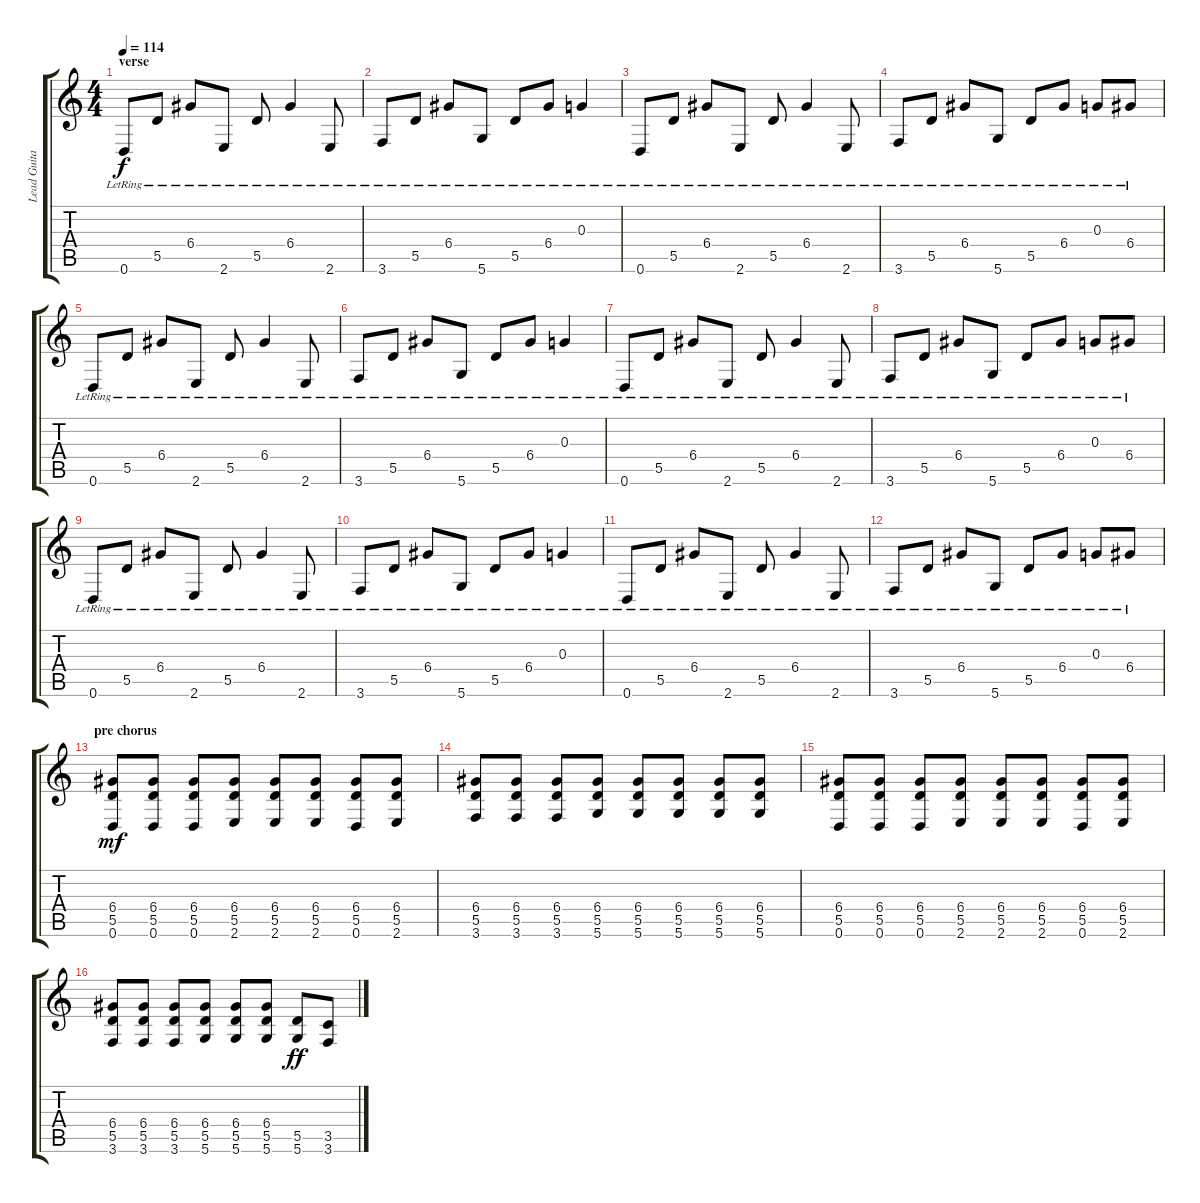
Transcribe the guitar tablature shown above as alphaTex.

\track ("Lead Guitar" "Lead Guita") {instrument electricguitarclean}
\staff {score tabs}
\tuning (E4 B3 G3 D3 A2 D2) {hide}
\ts (4 4)
\section ("" "verse")
\tempo 114
\clef g2
\ks c
0.6{lr}.8{dy f volume 13 instrument electricguitarclean} 5.5{lr}.8 6.4{lr}.8 2.6{lr}.8 5.5{lr}.8 6.4{lr}.4 2.6{lr}.8 |
3.6{lr}.8 5.5{lr}.8 6.4{lr}.8 5.6{lr}.8 5.5{lr}.8 6.4{lr}.8 0.3{lr}.4 |
0.6{lr}.8 5.5{lr}.8 6.4{lr}.8 2.6{lr}.8 5.5{lr}.8 6.4{lr}.4 2.6{lr}.8 |
3.6{lr}.8 5.5{lr}.8 6.4{lr}.8 5.6{lr}.8 5.5{lr}.8 6.4{lr}.8 0.3{lr}.8 6.4{lr}.8 |
0.6{lr}.8 5.5{lr}.8 6.4{lr}.8 2.6{lr}.8 5.5{lr}.8 6.4{lr}.4 2.6{lr}.8 |
3.6{lr}.8 5.5{lr}.8 6.4{lr}.8 5.6{lr}.8 5.5{lr}.8 6.4{lr}.8 0.3{lr}.4 |
0.6{lr}.8 5.5{lr}.8 6.4{lr}.8 2.6{lr}.8 5.5{lr}.8 6.4{lr}.4 2.6{lr}.8 |
3.6{lr}.8 5.5{lr}.8 6.4{lr}.8 5.6{lr}.8 5.5{lr}.8 6.4{lr}.8 0.3{lr}.8 6.4{lr}.8 |
0.6{lr}.8 5.5{lr}.8 6.4{lr}.8 2.6{lr}.8 5.5{lr}.8 6.4{lr}.4 2.6{lr}.8 |
3.6{lr}.8 5.5{lr}.8 6.4{lr}.8 5.6{lr}.8 5.5{lr}.8 6.4{lr}.8 0.3{lr}.4 |
0.6{lr}.8 5.5{lr}.8 6.4{lr}.8 2.6{lr}.8 5.5{lr}.8 6.4{lr}.4 2.6{lr}.8 |
3.6{lr}.8 5.5{lr}.8 6.4{lr}.8 5.6{lr}.8 5.5{lr}.8 6.4{lr}.8 0.3{lr}.8 6.4{lr}.8 |
\section ("" "pre chorus")
(6.4 5.5 0.6).8{dy mf volume 16 instrument distortionguitar} (6.4 5.5 0.6).8 (6.4 5.5 0.6).8 (6.4 5.5 2.6).8 (6.4 5.5 2.6).8 (6.4 5.5 2.6).8 (6.4 5.5 0.6).8 (6.4 5.5 2.6).8 |
(6.4 5.5 3.6).8 (6.4 5.5 3.6).8 (6.4 5.5 3.6).8 (6.4 5.5 5.6).8 (6.4 5.5 5.6).8 (6.4 5.5 5.6).8 (6.4 5.5 5.6).8 (6.4 5.5 5.6).8 |
(6.4 5.5 0.6).8 (6.4 5.5 0.6).8 (6.4 5.5 0.6).8 (6.4 5.5 2.6).8 (6.4 5.5 2.6).8 (6.4 5.5 2.6).8 (6.4 5.5 0.6).8 (6.4 5.5 2.6).8 |
(6.4 5.5 3.6).8 (6.4 5.5 3.6).8 (6.4 5.5 3.6).8 (6.4 5.5 5.6).8 (6.4 5.5 5.6).8 (6.4 5.5 5.6).8 (5.5 5.6).8{dy ff} (3.5 3.6).8
